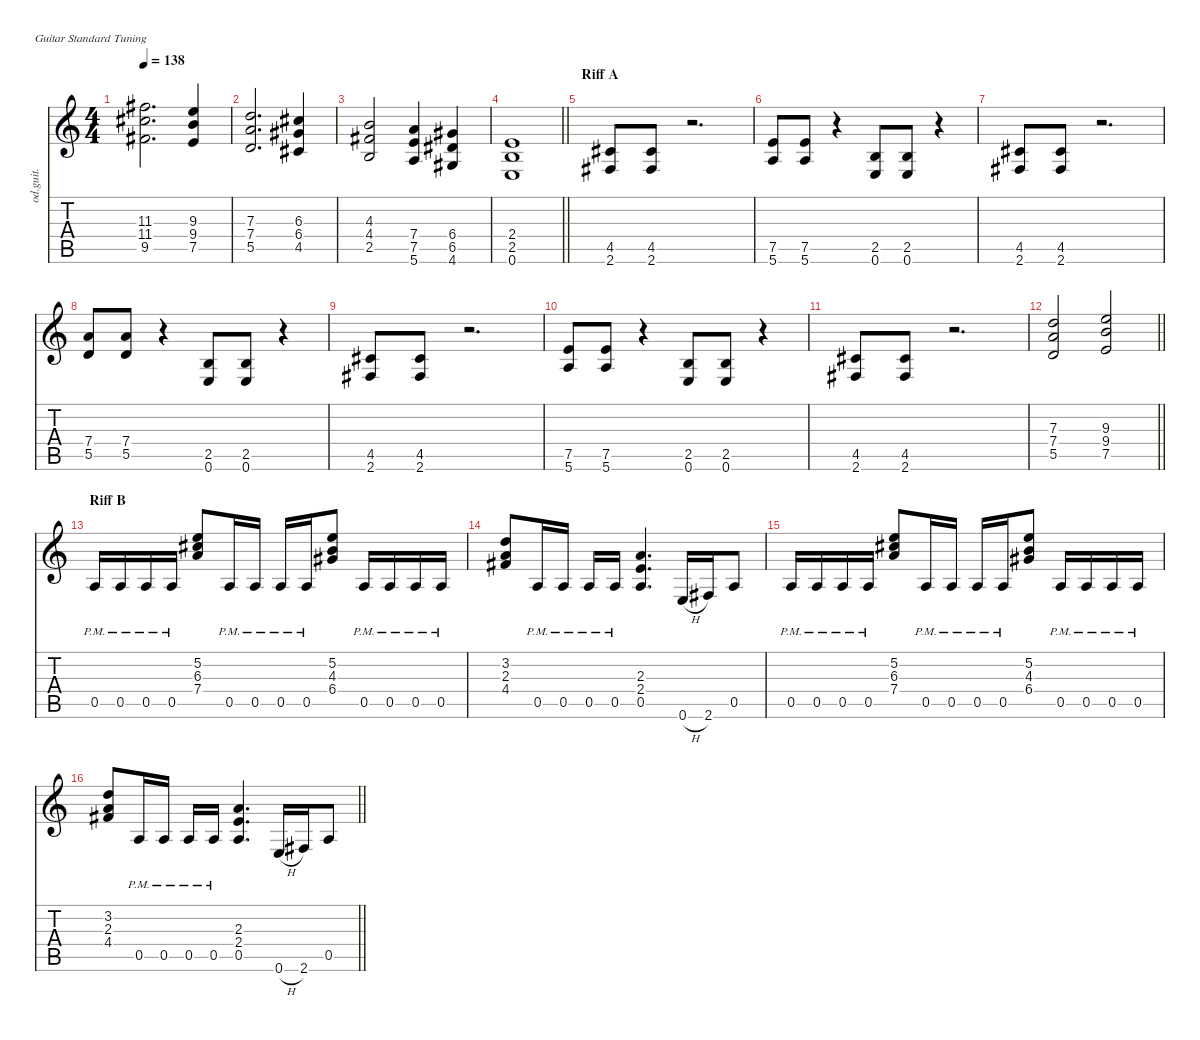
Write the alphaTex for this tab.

\defaultSystemsLayout 4
\hideDynamics
\bracketExtendMode nobrackets
\otherSystemsTrackNameOrientation horizontal
\track ("Randy Rhoads" "od.guit.") {instrument overdrivenguitar}
\staff {score tabs}
\tuning (E4 B3 G3 D3 A2 E2)
\ts (4 4)
\tempo 138
\clef g2
\ks c
(11.3{acc #} 11.4{acc #} 9.5{acc #}).2{d dy f beam Down} (9.3 9.4 7.5).4{beam Up} |
(7.3 7.4 5.5).2{d beam Up} (6.3{acc #} 6.4{acc #} 4.5{acc #}).4{beam Up} |
(4.3 4.4{acc #} 2.5).2{beam Up} (7.4 7.5 5.6).4{beam Up} (6.4{acc #} 6.5{acc #} 4.6{acc #}).4{beam Up} |
\barLineRight lightlight
(2.4 2.5 0.6).1{beam Up} |
\section ("" "Riff A")
(4.5{acc #} 2.6{acc #}).8{beam Up} (4.5{acc #} 2.6{acc #}).8{beam Up} r.2{d beam Up} |
(7.5 5.6).8{beam Up} (7.5 5.6).8{beam Up} r.4{beam Up} (2.5 0.6).8{beam Up} (2.5 0.6).8{beam Up} r.4{beam Up} |
(4.5{acc #} 2.6{acc #}).8{beam Up} (4.5{acc #} 2.6{acc #}).8{beam Up} r.2{d beam Up} |
(7.4 5.5).8{beam Up} (7.4 5.5).8{beam Up} r.4{beam Up} (2.5 0.6).8{beam Up} (2.5 0.6).8{beam Up} r.4{beam Up} |
(4.5{acc #} 2.6{acc #}).8{beam Up} (4.5{acc #} 2.6{acc #}).8{beam Up} r.2{d beam Up} |
(7.5 5.6).8{beam Up} (7.5 5.6).8{beam Up} r.4{beam Up} (2.5 0.6).8{beam Up} (2.5 0.6).8{beam Up} r.4{beam Up} |
(4.5{acc #} 2.6{acc #}).8{beam Up} (4.5{acc #} 2.6{acc #}).8{beam Up} r.2{d beam Up} |
\barLineRight lightlight
(7.3 7.4 5.5).2{beam Up} (9.3 9.4 7.5).2{beam Up} |
\section ("" "Riff B")
0.5{pm}.16{beam Up} 0.5{pm}.16{beam Up} 0.5{pm}.16{beam Up} 0.5{pm}.16{beam Up} (5.2 6.3{acc #} 7.4).8{beam Up} 0.5{pm}.16{beam Up} 0.5{pm}.16{beam Up} 0.5{pm}.16{beam Up} 0.5{pm}.16{beam Up} (5.2 4.3 6.4{acc #}).8{beam Up} 0.5{pm}.16{beam Up} 0.5{pm}.16{beam Up} 0.5{pm}.16{beam Up} 0.5{pm}.16{beam Up} |
(3.2 2.3 4.4{acc #}).8{beam Up} 0.5{pm}.16{beam Up} 0.5{pm}.16{beam Up} 0.5{pm}.16{beam Up} 0.5{pm}.16{beam Up} (2.3 2.4 0.5).4{d beam Up} 0.6{h}.16{beam Up} 2.6{acc #}.16{beam Up} 0.5.8{beam Up} |
0.5{pm}.16{beam Up} 0.5{pm}.16{beam Up} 0.5{pm}.16{beam Up} 0.5{pm}.16{beam Up} (5.2 6.3{acc #} 7.4).8{beam Up} 0.5{pm}.16{beam Up} 0.5{pm}.16{beam Up} 0.5{pm}.16{beam Up} 0.5{pm}.16{beam Up} (5.2 4.3 6.4{acc #}).8{beam Up} 0.5{pm}.16{beam Up} 0.5{pm}.16{beam Up} 0.5{pm}.16{beam Up} 0.5{pm}.16{beam Up} |
\barLineRight lightlight
(3.2 2.3 4.4{acc #}).8{beam Up} 0.5{pm}.16{beam Up} 0.5{pm}.16{beam Up} 0.5{pm}.16{beam Up} 0.5{pm}.16{beam Up} (2.3 2.4 0.5).4{d beam Up} 0.6{h}.16{beam Up} 2.6{acc #}.16{beam Up} 0.5.8{beam Up}
